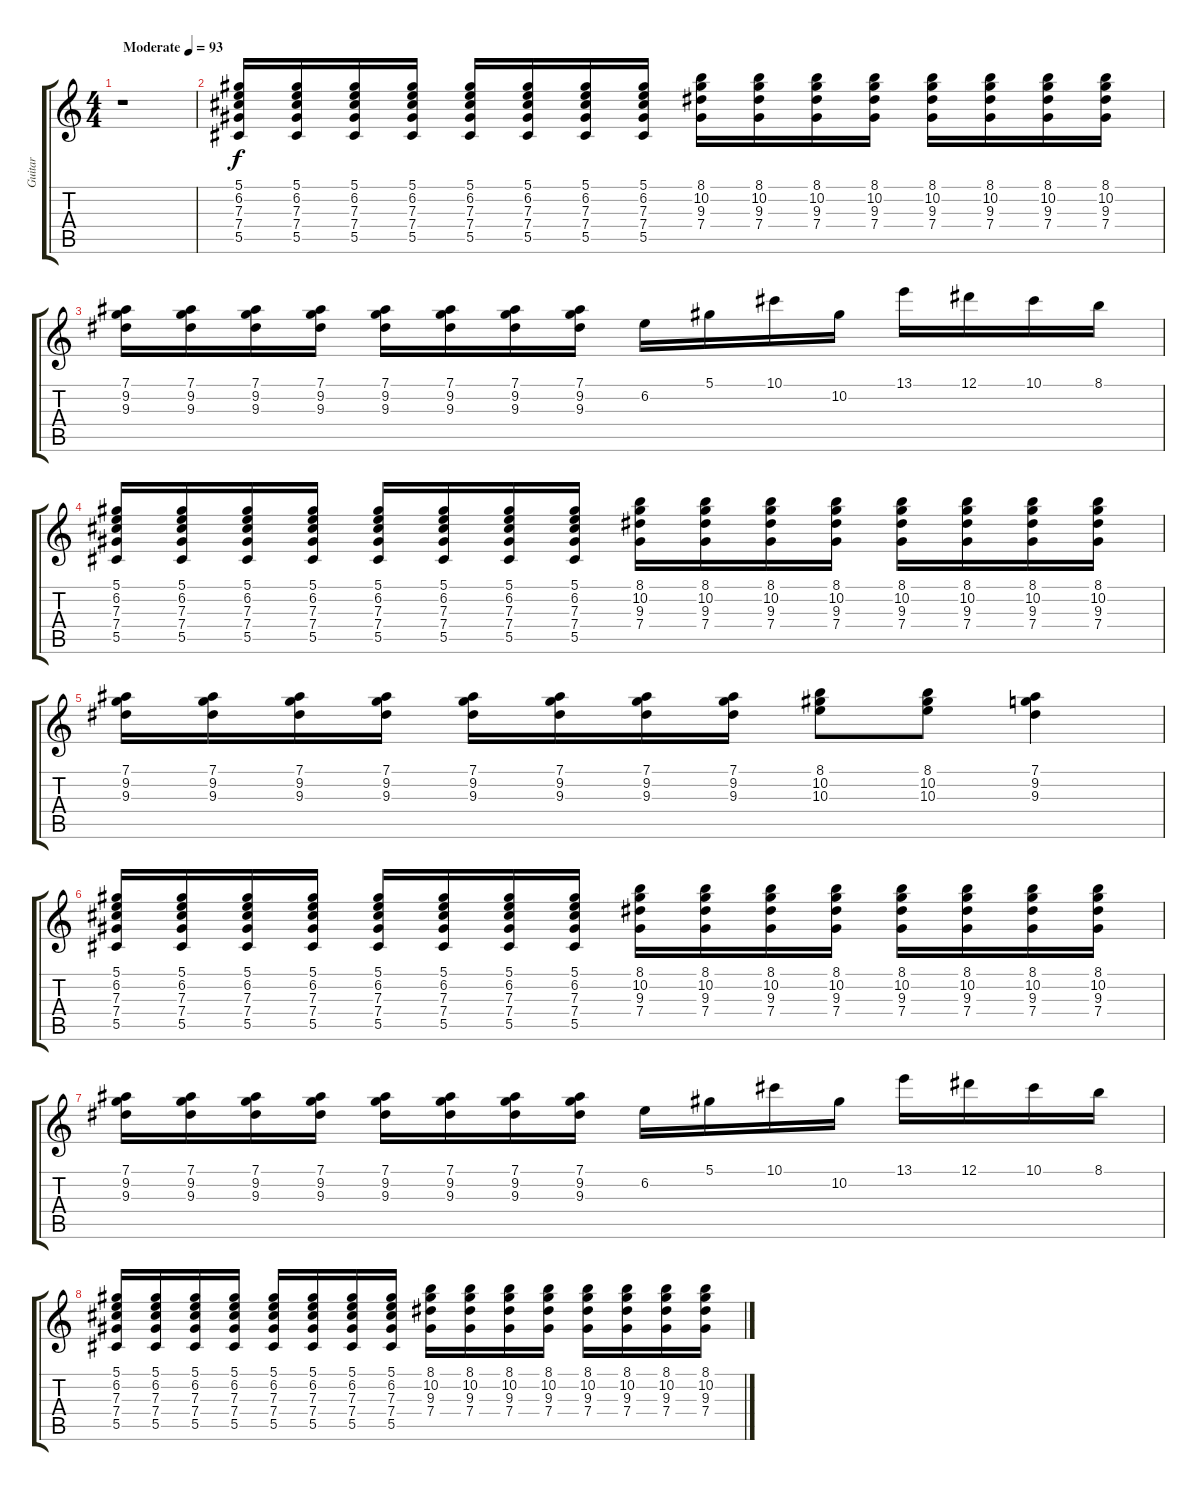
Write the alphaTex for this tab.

\track ("Guitar" "Guitar") {instrument distortionguitar}
\staff {score tabs}
\tuning (Eb4 Bb3 Gb3 Db3 Ab2 Db2) {hide}
\ts (4 4)
\tempo (93 "Moderate")
\clef g2
\ks c
r.1{dy f instrument distortionguitar} |
(5.1 6.2 7.3 7.4 5.5).16 (5.1 6.2 7.3 7.4 5.5).16 (5.1 6.2 7.3 7.4 5.5).16 (5.1 6.2 7.3 7.4 5.5).16 (5.1 6.2 7.3 7.4 5.5).16 (5.1 6.2 7.3 7.4 5.5).16 (5.1 6.2 7.3 7.4 5.5).16 (5.1 6.2 7.3 7.4 5.5).16 (8.1 10.2 9.3 7.4).16 (8.1 10.2 9.3 7.4).16 (8.1 10.2 9.3 7.4).16 (8.1 10.2 9.3 7.4).16 (8.1 10.2 9.3 7.4).16 (8.1 10.2 9.3 7.4).16 (8.1 10.2 9.3 7.4).16 (8.1 10.2 9.3 7.4).16 |
(7.1 9.2 9.3).16 (7.1 9.2 9.3).16 (7.1 9.2 9.3).16 (7.1 9.2 9.3).16 (7.1 9.2 9.3).16 (7.1 9.2 9.3).16 (7.1 9.2 9.3).16 (7.1 9.2 9.3).16 6.2.16 5.1.16 10.1.16 10.2.16 13.1.16 12.1.16 10.1.16 8.1.16 |
(5.1 6.2 7.3 7.4 5.5).16 (5.1 6.2 7.3 7.4 5.5).16 (5.1 6.2 7.3 7.4 5.5).16 (5.1 6.2 7.3 7.4 5.5).16 (5.1 6.2 7.3 7.4 5.5).16 (5.1 6.2 7.3 7.4 5.5).16 (5.1 6.2 7.3 7.4 5.5).16 (5.1 6.2 7.3 7.4 5.5).16 (8.1 10.2 9.3 7.4).16 (8.1 10.2 9.3 7.4).16 (8.1 10.2 9.3 7.4).16 (8.1 10.2 9.3 7.4).16 (8.1 10.2 9.3 7.4).16 (8.1 10.2 9.3 7.4).16 (8.1 10.2 9.3 7.4).16 (8.1 10.2 9.3 7.4).16 |
(7.1 9.2 9.3).16 (7.1 9.2 9.3).16 (7.1 9.2 9.3).16 (7.1 9.2 9.3).16 (7.1 9.2 9.3).16 (7.1 9.2 9.3).16 (7.1 9.2 9.3).16 (7.1 9.2 9.3).16 (8.1 10.2 10.3).8 (8.1 10.2 10.3).8 (7.1 9.2 9.3).4 |
(5.1 6.2 7.3 7.4 5.5).16 (5.1 6.2 7.3 7.4 5.5).16 (5.1 6.2 7.3 7.4 5.5).16 (5.1 6.2 7.3 7.4 5.5).16 (5.1 6.2 7.3 7.4 5.5).16 (5.1 6.2 7.3 7.4 5.5).16 (5.1 6.2 7.3 7.4 5.5).16 (5.1 6.2 7.3 7.4 5.5).16 (8.1 10.2 9.3 7.4).16 (8.1 10.2 9.3 7.4).16 (8.1 10.2 9.3 7.4).16 (8.1 10.2 9.3 7.4).16 (8.1 10.2 9.3 7.4).16 (8.1 10.2 9.3 7.4).16 (8.1 10.2 9.3 7.4).16 (8.1 10.2 9.3 7.4).16 |
(7.1 9.2 9.3).16 (7.1 9.2 9.3).16 (7.1 9.2 9.3).16 (7.1 9.2 9.3).16 (7.1 9.2 9.3).16 (7.1 9.2 9.3).16 (7.1 9.2 9.3).16 (7.1 9.2 9.3).16 6.2.16 5.1.16 10.1.16 10.2.16 13.1.16 12.1.16 10.1.16 8.1.16 |
(5.1 6.2 7.3 7.4 5.5).16 (5.1 6.2 7.3 7.4 5.5).16 (5.1 6.2 7.3 7.4 5.5).16 (5.1 6.2 7.3 7.4 5.5).16 (5.1 6.2 7.3 7.4 5.5).16 (5.1 6.2 7.3 7.4 5.5).16 (5.1 6.2 7.3 7.4 5.5).16 (5.1 6.2 7.3 7.4 5.5).16 (8.1 10.2 9.3 7.4).16 (8.1 10.2 9.3 7.4).16 (8.1 10.2 9.3 7.4).16 (8.1 10.2 9.3 7.4).16 (8.1 10.2 9.3 7.4).16 (8.1 10.2 9.3 7.4).16 (8.1 10.2 9.3 7.4).16 (8.1 10.2 9.3 7.4).16
